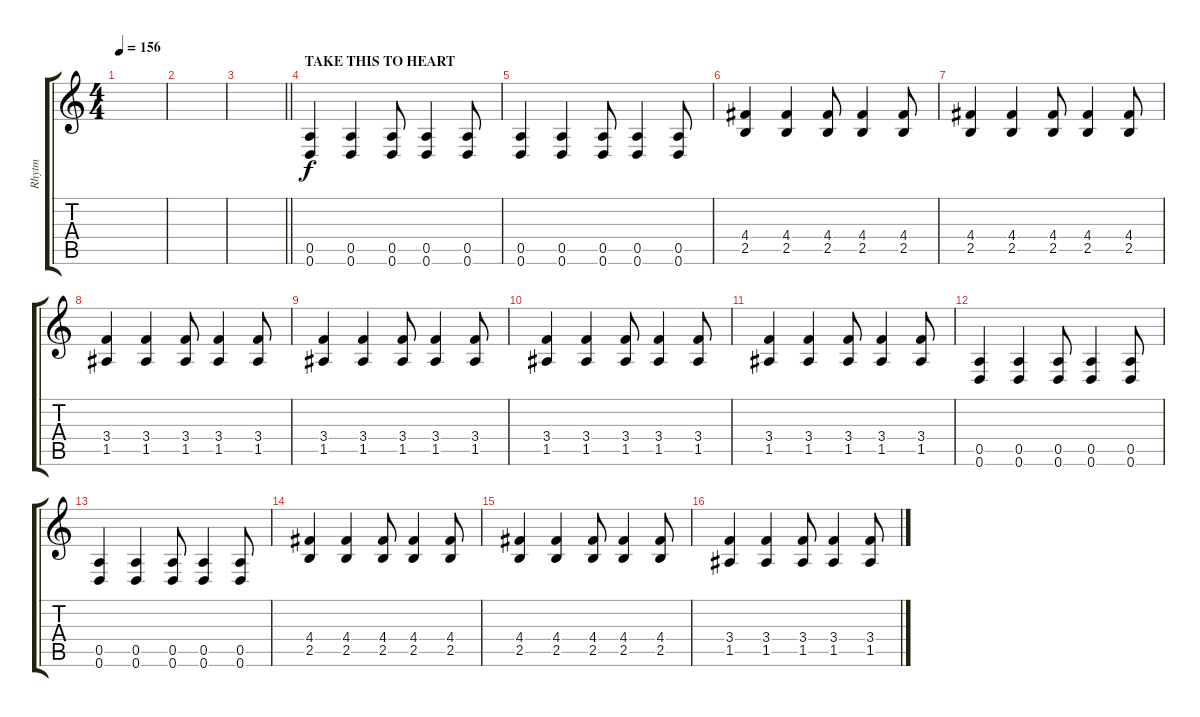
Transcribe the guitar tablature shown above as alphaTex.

\track ("Rhytm" "Rhytm") {instrument distortionguitar}
\staff {score tabs}
\tuning (E4 B3 G3 D3 A2 D2) {hide}
\ts (4 4)
\tempo 156
\clef g2
\ks c
|
|
\barLineRight lightlight
|
\section ("" "TAKE THIS TO HEART")
(0.5 0.6).4 (0.5 0.6).4 (0.5 0.6).8 (0.5 0.6).4 (0.5 0.6).8 |
(0.5 0.6).4 (0.5 0.6).4 (0.5 0.6).8 (0.5 0.6).4 (0.5 0.6).8 |
(4.4 2.5).4 (4.4 2.5).4 (4.4 2.5).8 (4.4 2.5).4 (4.4 2.5).8 |
(4.4 2.5).4 (4.4 2.5).4 (4.4 2.5).8 (4.4 2.5).4 (4.4 2.5).8 |
(3.4 1.5).4 (3.4 1.5).4 (3.4 1.5).8 (3.4 1.5).4 (3.4 1.5).8 |
(3.4 1.5).4 (3.4 1.5).4 (3.4 1.5).8 (3.4 1.5).4 (3.4 1.5).8 |
(3.4 1.5).4 (3.4 1.5).4 (3.4 1.5).8 (3.4 1.5).4 (3.4 1.5).8 |
(3.4 1.5).4 (3.4 1.5).4 (3.4 1.5).8 (3.4 1.5).4 (3.4 1.5).8 |
(0.5 0.6).4 (0.5 0.6).4 (0.5 0.6).8 (0.5 0.6).4 (0.5 0.6).8 |
(0.5 0.6).4 (0.5 0.6).4 (0.5 0.6).8 (0.5 0.6).4 (0.5 0.6).8 |
(4.4 2.5).4 (4.4 2.5).4 (4.4 2.5).8 (4.4 2.5).4 (4.4 2.5).8 |
(4.4 2.5).4 (4.4 2.5).4 (4.4 2.5).8 (4.4 2.5).4 (4.4 2.5).8 |
(3.4 1.5).4 (3.4 1.5).4 (3.4 1.5).8 (3.4 1.5).4 (3.4 1.5).8
